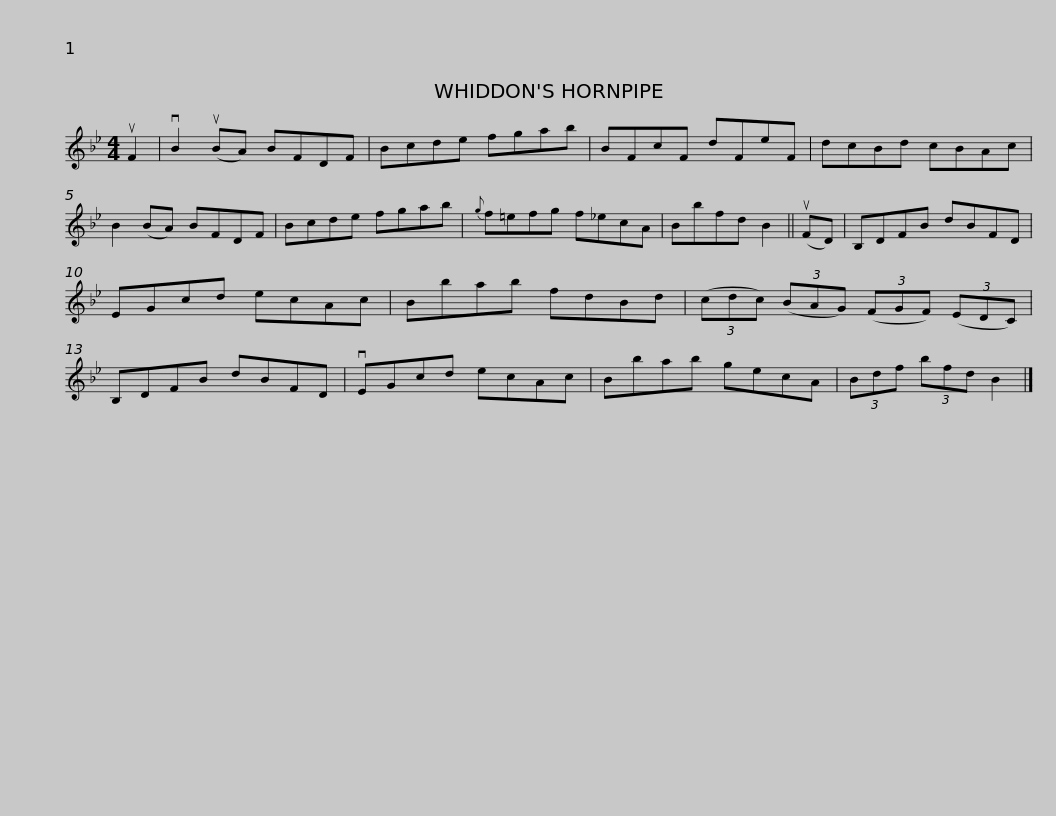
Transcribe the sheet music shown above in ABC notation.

X:1
L:1/8
M:4/4
I:linebreak $
K:Bb
V:1 treble
V:1
 uF2 | vB2 (uBA) BFDF | Bcde fgab | BFcF dFeF | dcBd cBAc | %5
 B2 (BA) BFDF |$ Bcde fgab |{g} f=efg f_ecA | Bbfd B2 || (uFD) | %10
 B,DFB dBFD | EGcd ecAc |$ Bbab fdBd | (3(cdc) (3(BAG) (3(FGF) (3(EDC) | B,DFB dBFD | %15
 vEGcd ecAc | Bbab gecA |$ (3Bdf (3bfd B2 |] %18
